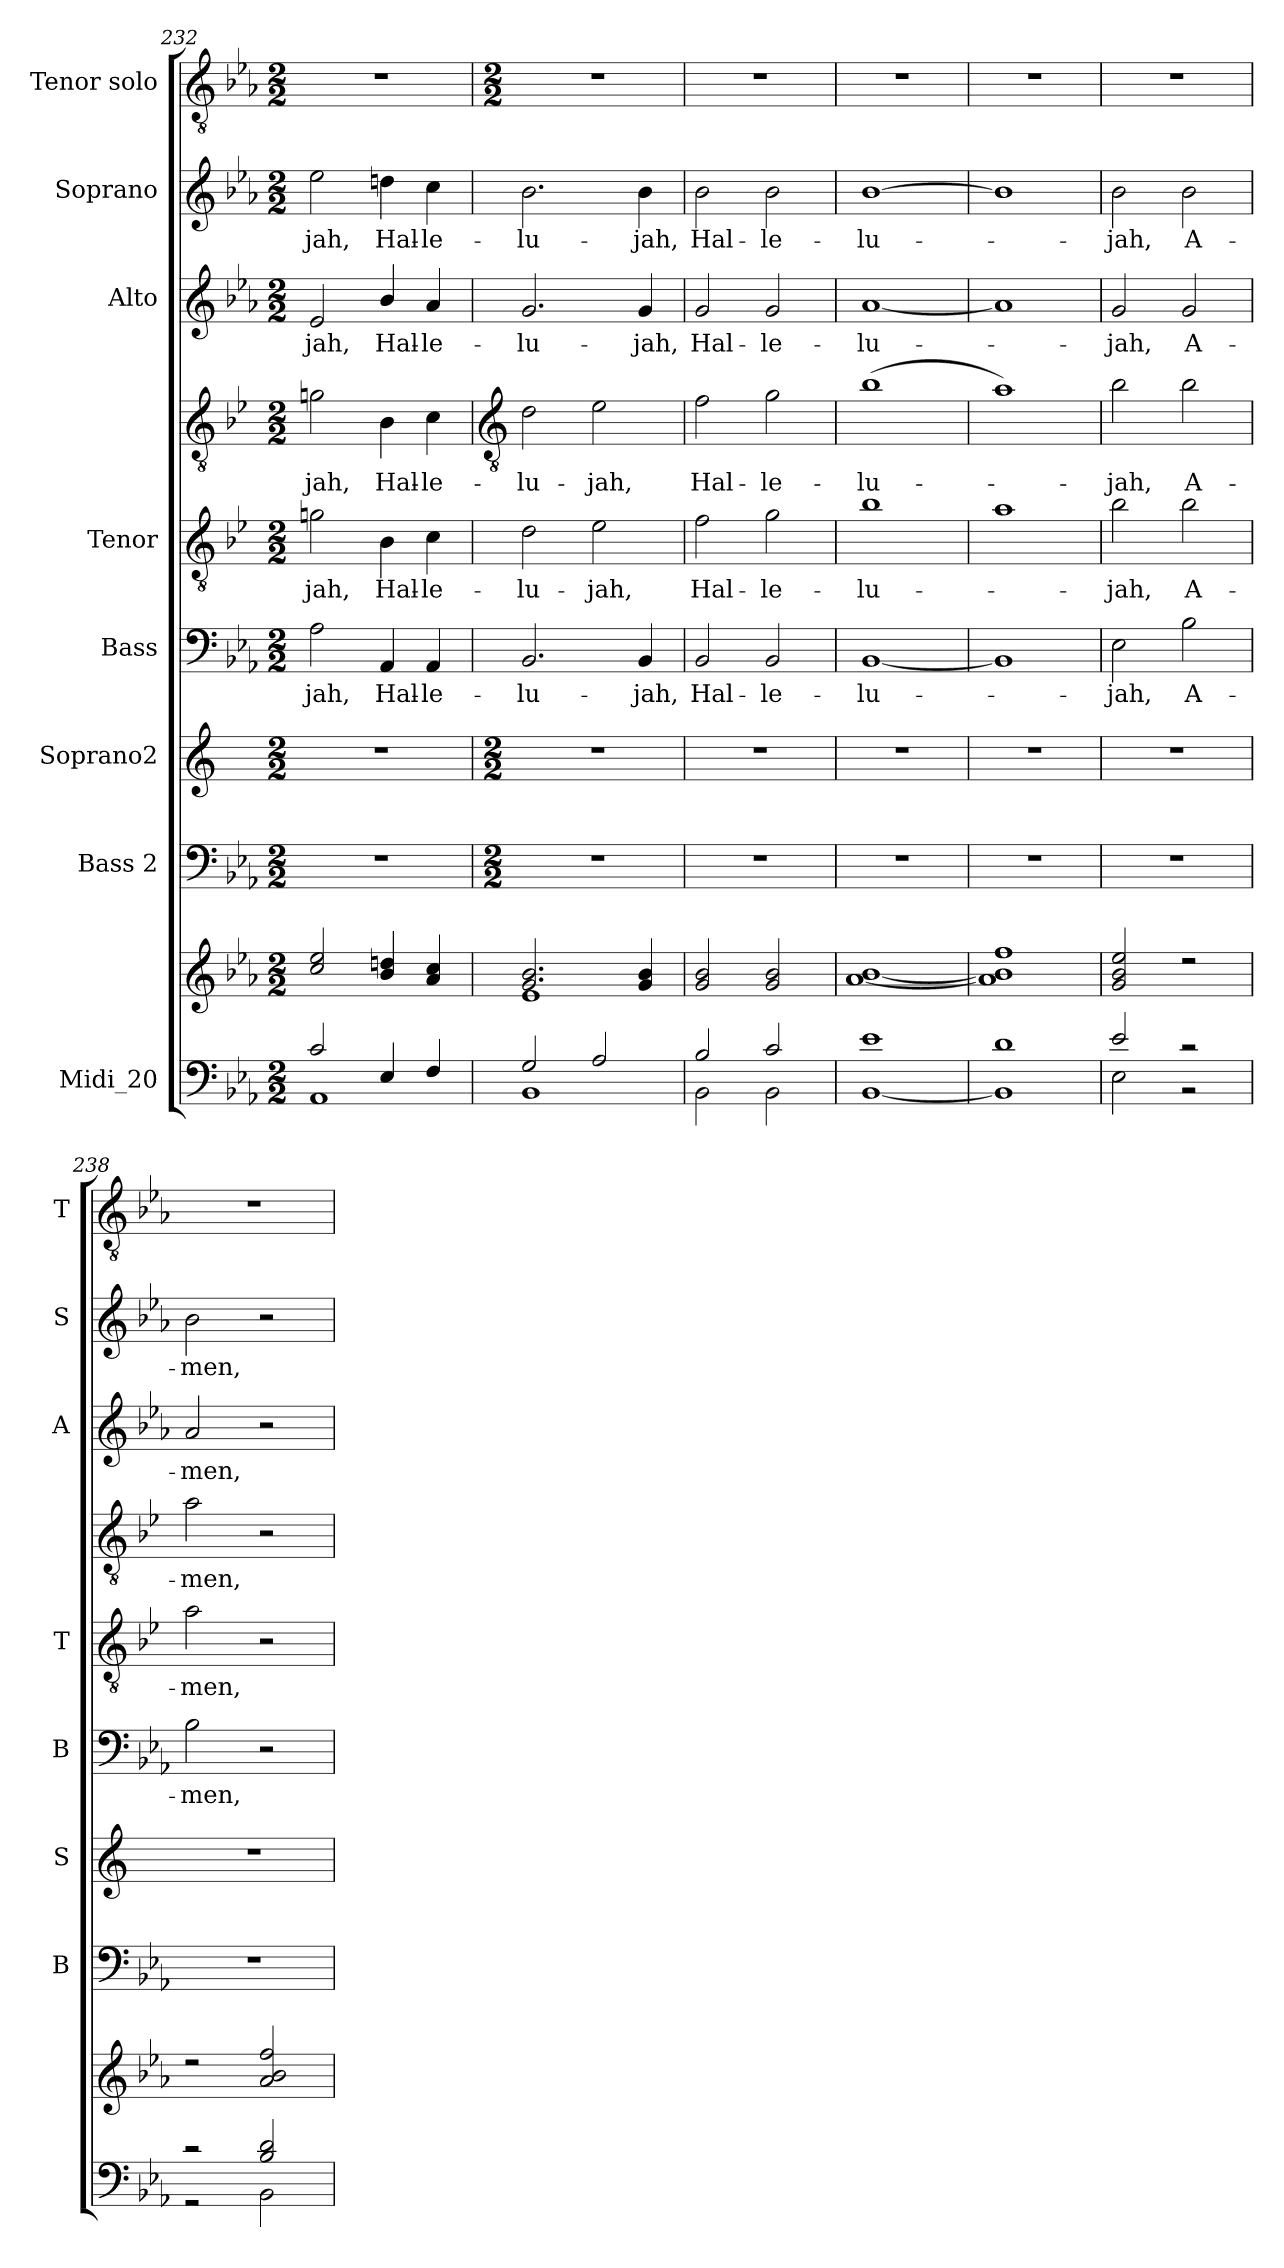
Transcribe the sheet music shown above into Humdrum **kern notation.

**kern	**kern	**kern	**kern	**kern	**text	**kern	**text	**kern	**text	**kern	**text	**kern	**text	**kern
*part8	*part8	*part7	*part6	*part5	*part5	*part4	*part4	*part4	*part4	*part3	*part3	*part2	*part2	*part1
*staff10	*staff9	*staff8	*staff7	*staff6	*staff6	*staff5	*staff5	*staff4	*staff4	*staff3	*staff3	*staff2	*staff2	*staff1
*I"Midi_20	*	*I"Bass 2	*I"Soprano2	*I"Bass	*	*I"Tenor	*	*	*	*I"Alto	*	*I"Soprano	*	*I"Tenor solo
*	*	*I'B	*I'S	*I'B	*	*I'T	*	*	*	*I'A	*	*I'S	*	*I'T
*clefF4	*clefG2	*clefF4	*clefG2	*clefF4	*	*clefGv2	*	*clefGv2	*	*clefG2	*	*clefG2	*	*clefGv2
*	*	*	*	*	*	*ITrd4c7	*	*ITrd4c7	*	*	*	*	*	*
*k[b-e-a-]	*k[b-e-a-]	*k[b-e-a-]	*k[]	*k[b-e-a-]	*	*k[b-e-a-]	*	*k[b-e-a-]	*	*k[b-e-a-]	*	*k[b-e-a-]	*	*k[b-e-a-]
*E-:	*E-:	*E-:	*C:	*E-:	*	*E-:	*	*E-:	*	*E-:	*	*E-:	*	*E-:
*M2/2	*M2/2	*M2/2	*M2/2	*M2/2	*	*M2/2	*	*M2/2	*	*M2/2	*	*M2/2	*	*M2/2
=232	=232	=232	=232	=232	=232	=232	=232	=232	=232	=232	=232	=232	=232	=232
*^	*^	*	*	*	*	*	*	*	*	*	*	*	*	*
!	!	!	!	!	!	!	!LO:LY:b	!	!LO:LY:b	!	!LO:LY:b	!	!LO:LY:b	!	!LO:LY:b	!
2c/	1AA-\	2cc/ 2ee-/	1ryy	1r	1r	2A-	-jah,	2cn	-jah,	2cn	-jah,	2e-	-jah,	2ee-	-jah,	1r
!	!	!	!	!	!	!	!LO:LY:b	!	!LO:LY:b	!	!LO:LY:b	!	!LO:LY:b	!	!LO:LY:b	!
4E-/	.	4b-/ 4ddn/	.	.	.	4AA-	Hal-	4E-	Hal-	4E-	Hal-	4b-/	Hal-	4ddn	Hal-	.
!	!	!	!	!	!	!	!LO:LY:b	!	!LO:LY:b	!	!LO:LY:b	!	!LO:LY:b	!	!LO:LY:b	!
4F/	.	4a-/ 4cc/	.	.	.	4AA-	-le-	4F	-le-	4F	-le-	4a-	-le-	4cc	-le-	.
!!LO:LB:g=z
=233	=233	=233	=233	=233	=233	=233	=233	=233	=233	=233	=233	=233	=233	=233	=233	=233
*	*	*	*	*	*	*	*	*	*	*clefGv2	*	*	*	*	*	*
*	*	*	*	*M2/2	*M2/2	*	*	*	*	*	*	*	*	*	*	*M2/2
!	!	!	!	!	!	!	!LO:LY:b	!	!LO:LY:b	!	!LO:LY:b	!	!LO:LY:b	!	!LO:LY:b	!
2G/	1BB-\	2.g/ 2.b-/	1e-\	1r	1r	2.BB-	-lu-	2G	-lu-	2G	-lu-	2.g/	-lu-	2.b-	-lu-	1r
!	!	!	!	!	!	!	!	!	!LO:LY:b	!	!LO:LY:b	!	!	!	!	!
2A-/	.	.	.	.	.	.	.	2A-	-jah,	2A-	-jah,	.	.	.	.	.
!	!	!	!	!	!	!	!LO:LY:b	!	!	!	!	!	!LO:LY:b	!	!LO:LY:b	!
.	.	4g/ 4b-/	.	.	.	4BB-	-jah,	.	.	.	.	4g	-jah,	4b-	-jah,	.
=234	=234	=234	=234	=234	=234	=234	=234	=234	=234	=234	=234	=234	=234	=234	=234	=234
!	!	!	!	!	!	!	!LO:LY:b	!	!LO:LY:b	!	!LO:LY:b	!	!LO:LY:b	!	!LO:LY:b	!
2B-/	2BB-\	2g/ 2b-/	1ryy	1r	1r	2BB-	Hal-	2B-	Hal-	2B-	Hal-	2g	Hal-	2b-	Hal-	1r
!	!	!	!	!	!	!	!LO:LY:b	!	!LO:LY:b	!	!LO:LY:b	!	!LO:LY:b	!	!LO:LY:b	!
2c/	2BB-\	2g/ 2b-/	.	.	.	2BB-	-le-	2c	-le-	2c	-le-	2g	-le-	2b-	-le-	.
=235	=235	=235	=235	=235	=235	=235	=235	=235	=235	=235	=235	=235	=235	=235	=235	=235
!	!	!	!	!	!	!	!LO:LY:b	!	!LO:LY:b	!	!LO:LY:b	!	!LO:LY:b	!	!LO:LY:b	!
1e-/	[1BB-\	1ryy	[1a-\ [1b-\	1r	1r	[1BB-	-lu-	1e-	-lu-	(>1e-	-lu-	[1a-	-lu-	[1b-	-lu-	1r
=236	=236	=236	=236	=236	=236	=236	=236	=236	=236	=236	=236	=236	=236	=236	=236	=236
1d/	1BB-\]	1ff/	1a-\] 1b-\]	1r	1r	1BB-]	.	1d	.	1d)	.	1a-]	.	1b-]	.	1r
=237	=237	=237	=237	=237	=237	=237	=237	=237	=237	=237	=237	=237	=237	=237	=237	=237
!	!	!	!	!	!	!	!LO:LY:b	!	!LO:LY:b	!	!LO:LY:b	!	!LO:LY:b	!	!LO:LY:b	!
2e-/	2E-\	2g/ 2b-/ 2ee-/	1ryy	1r	1r	2E-	jah,	2e-	jah,	2e-	jah,	2g	jah,	2b-	jah,	1r
!	!	!	!	!	!	!	!LO:LY:b	!	!LO:LY:b	!	!LO:LY:b	!	!LO:LY:b	!	!LO:LY:b	!
2r	2r	2r	.	.	.	2B-	A-	2e-	A-	2e-	A-	2g	A-	2b-	A-	.
=238	=238	=238	=238	=238	=238	=238	=238	=238	=238	=238	=238	=238	=238	=238	=238	=238
!	!	!	!	!	!	!	!LO:LY:b	!	!LO:LY:b	!	!LO:LY:b	!	!LO:LY:b	!	!LO:LY:b	!
2r	2r	2r	1ryy	1r	1r	2B-	-men,	2d	-men,	2d	-men,	2a-	-men,	2b-	-men,	1r
2B-/ 2d/	2BB-\	2a-/ 2b-/ 2ff/	.	.	.	2r	.	2r	.	2r	.	2r	.	2r	.	.
*v	*v	*	*	*	*	*	*	*	*	*	*	*	*	*	*	*
*	*v	*v	*	*	*	*	*	*	*	*	*	*	*	*	*
=	=	=	=	=	=	=	=	=	=	=	=	=	=	=
*-	*-	*-	*-	*-	*-	*-	*-	*-	*-	*-	*-	*-	*-	*-
